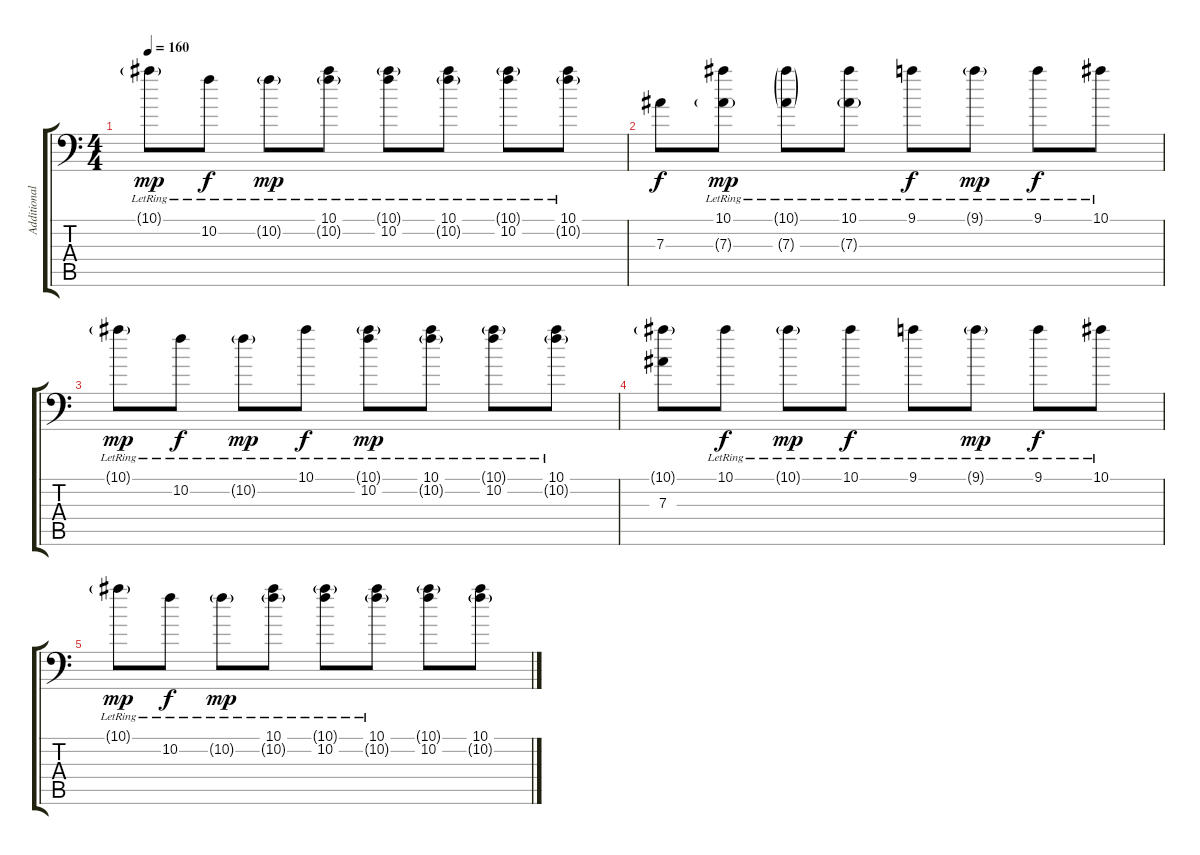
\track ("Additional Guitar" "Additional") {instrument distortionguitar}
\staff {score tabs}
\tuning (C4 G3 Eb3 Bb2 F2 Bb1) {hide}
\ts (4 4)
\tempo 160
\clef f4
\ks c
10.1{g lr}.8{dy mp} 10.2{lr}.8{dy f} 10.2{g lr}.8{dy mp} (10.1{lr} 10.2{g}).8 (10.1{g} 10.2{lr}).8 (10.1{lr} 10.2{g}).8 (10.1{g} 10.2{lr}).8 (10.1{lr} 10.2{g}).8 |
7.3.8{dy f} (10.1{lr} 7.3{g}).8{dy mp} (10.1{g lr} 7.3{g}).8 (10.1{lr} 7.3{g}).8 9.1{lr}.8{dy f} 9.1{g lr}.8{dy mp} 9.1{lr}.8{dy f} 10.1{lr}.8 |
10.1{g lr}.8{dy mp} 10.2{lr}.8{dy f} 10.2{g lr}.8{dy mp} 10.1{lr}.8{dy f} (10.1{g} 10.2{lr}).8{dy mp} (10.1{lr} 10.2{g}).8 (10.1{g} 10.2{lr}).8 (10.1{lr} 10.2{g}).8 |
(10.1{g} 7.3).8 10.1{lr}.8{dy f} 10.1{g lr}.8{dy mp} 10.1{lr}.8{dy f} 9.1{lr}.8 9.1{g lr}.8{dy mp} 9.1{lr}.8{dy f} 10.1{lr}.8 |
10.1{g lr}.8{dy mp} 10.2{lr}.8{dy f} 10.2{g lr}.8{dy mp} (10.1{lr} 10.2{g}).8 (10.1{g} 10.2{lr}).8 (10.1{lr} 10.2{g}).8 (10.1{g} 10.2).8 (10.1 10.2{g}).8
